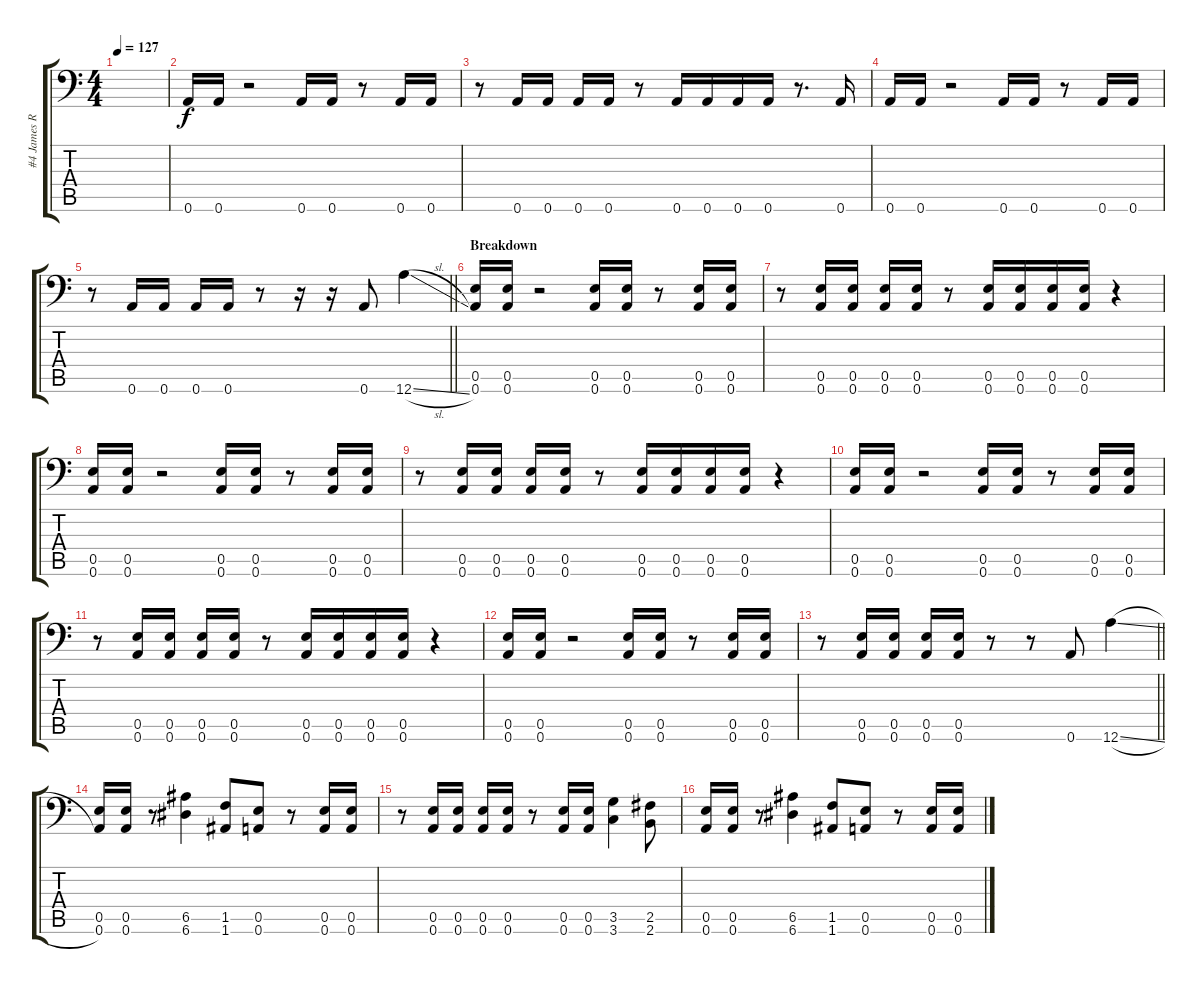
\track ("#4 James Root" "#4 James R") {instrument distortionguitar}
\staff {score tabs}
\tuning (B3 Gb3 D3 A2 E2 A1) {hide}
\ts (4 4)
\tempo 127
\clef f4
\ks c
|
0.6.16 0.6.16 r.2 0.6.16 0.6.16 r.8 0.6.16 0.6.16 |
r.8 0.6.16 0.6.16 0.6.16 0.6.16 r.8 0.6.16 0.6.16 0.6.16 0.6.16 r.8{d} 0.6.16 |
0.6.16 0.6.16 r.2 0.6.16 0.6.16 r.8 0.6.16 0.6.16 |
\barLineRight lightlight
r.8 0.6.16 0.6.16 0.6.16 0.6.16 r.8 r.16 r.16 0.6.8 12.6{sl}.4 |
\section ("" "Breakdown")
(0.5 0.6).16 (0.5 0.6).16 r.2 (0.5 0.6).16 (0.5 0.6).16 r.8 (0.5 0.6).16 (0.5 0.6).16 |
r.8 (0.5 0.6).16 (0.5 0.6).16 (0.5 0.6).16 (0.5 0.6).16 r.8 (0.5 0.6).16 (0.5 0.6).16 (0.5 0.6).16 (0.5 0.6).16 r.4 |
(0.5 0.6).16 (0.5 0.6).16 r.2 (0.5 0.6).16 (0.5 0.6).16 r.8 (0.5 0.6).16 (0.5 0.6).16 |
r.8 (0.5 0.6).16 (0.5 0.6).16 (0.5 0.6).16 (0.5 0.6).16 r.8 (0.5 0.6).16 (0.5 0.6).16 (0.5 0.6).16 (0.5 0.6).16 r.4 |
(0.5 0.6).16 (0.5 0.6).16 r.2 (0.5 0.6).16 (0.5 0.6).16 r.8 (0.5 0.6).16 (0.5 0.6).16 |
r.8 (0.5 0.6).16 (0.5 0.6).16 (0.5 0.6).16 (0.5 0.6).16 r.8 (0.5 0.6).16 (0.5 0.6).16 (0.5 0.6).16 (0.5 0.6).16 r.4 |
(0.5 0.6).16 (0.5 0.6).16 r.2 (0.5 0.6).16 (0.5 0.6).16 r.8 (0.5 0.6).16 (0.5 0.6).16 |
\barLineRight lightlight
r.8 (0.5 0.6).16 (0.5 0.6).16 (0.5 0.6).16 (0.5 0.6).16 r.8 r.8 0.6.8 12.6{sl}.4 |
\section ("" "")
(0.5 0.6).16 (0.5 0.6).16 r.8 (6.5 6.6).4 (1.5 1.6).8 (0.5 0.6).8 r.8 (0.5 0.6).16 (0.5 0.6).16 |
r.8 (0.5 0.6).16 (0.5 0.6).16 (0.5 0.6).16 (0.5 0.6).16 r.8 (0.5 0.6).16 (0.5 0.6).16 (3.5 3.6).4 (2.5 2.6).8 |
(0.5 0.6).16 (0.5 0.6).16 r.8 (6.5 6.6).4 (1.5 1.6).8 (0.5 0.6).8 r.8 (0.5 0.6).16 (0.5 0.6).16
